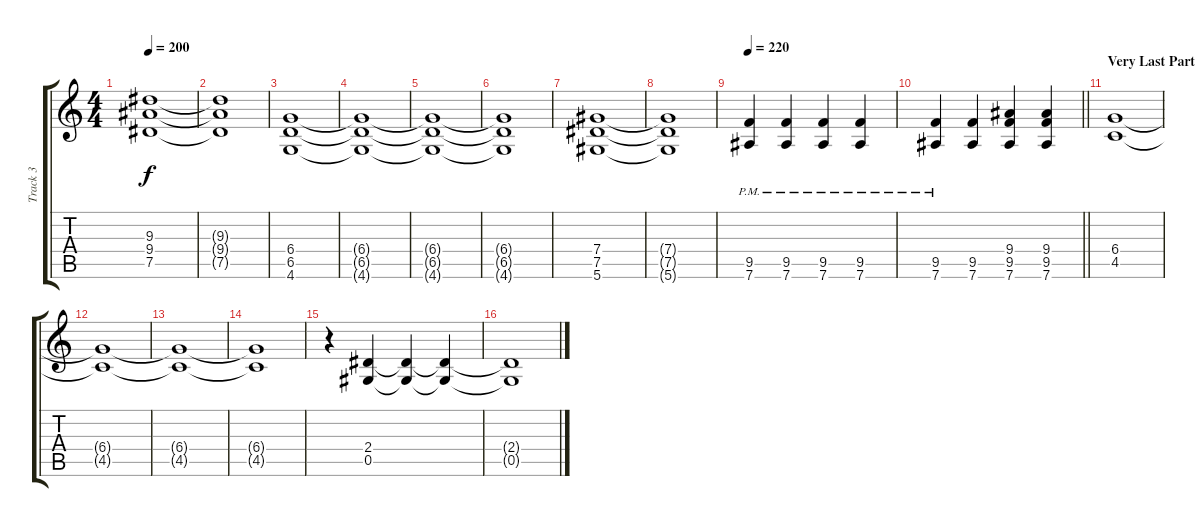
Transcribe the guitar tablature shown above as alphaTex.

\track ("Track 3" "Track 3") {instrument overdrivenguitar}
\staff {score tabs}
\tuning (Eb4 Bb3 Gb3 Db3 Ab2 Eb2) {hide}
\ts (4 4)
\tempo 200
\clef g2
\ks c
(9.3{t} 9.4{t} 7.5{t}).1{dy f} |
(9.3{t} 9.4{t} 7.5{t}).1 |
(6.4 6.5 4.6).1 |
(6.4{t} 6.5{t} 4.6{t}).1 |
(6.4{t} 6.5{t} 4.6{t}).1 |
(6.4{t} 6.5{t} 4.6{t}).1 |
(7.4 7.5 5.6).1 |
(7.4{t} 7.5{t} 5.6{t}).1 |
\tempo 220
(9.5{pm} 7.6{pm}).4 (9.5{pm} 7.6{pm}).4 (9.5{pm} 7.6{pm}).4 (9.5{pm} 7.6{pm}).4 |
\barLineRight lightlight
(9.5{pm} 7.6{pm}).4 (9.5 7.6).4 (9.4 9.5 7.6).4 (9.4 9.5 7.6).4 |
\section ("" "Very Last Part")
(6.4 4.5).1 |
(6.4{t} 4.5{t}).1 |
(6.4{t} 4.5{t}).1 |
(6.4{t} 4.5{t}).1 |
r.4 (2.4 0.5).4 (2.4{t} 0.5{t}).4 (2.4{t} 0.5{t}).4 |
(2.4{t} 0.5{t}).1
